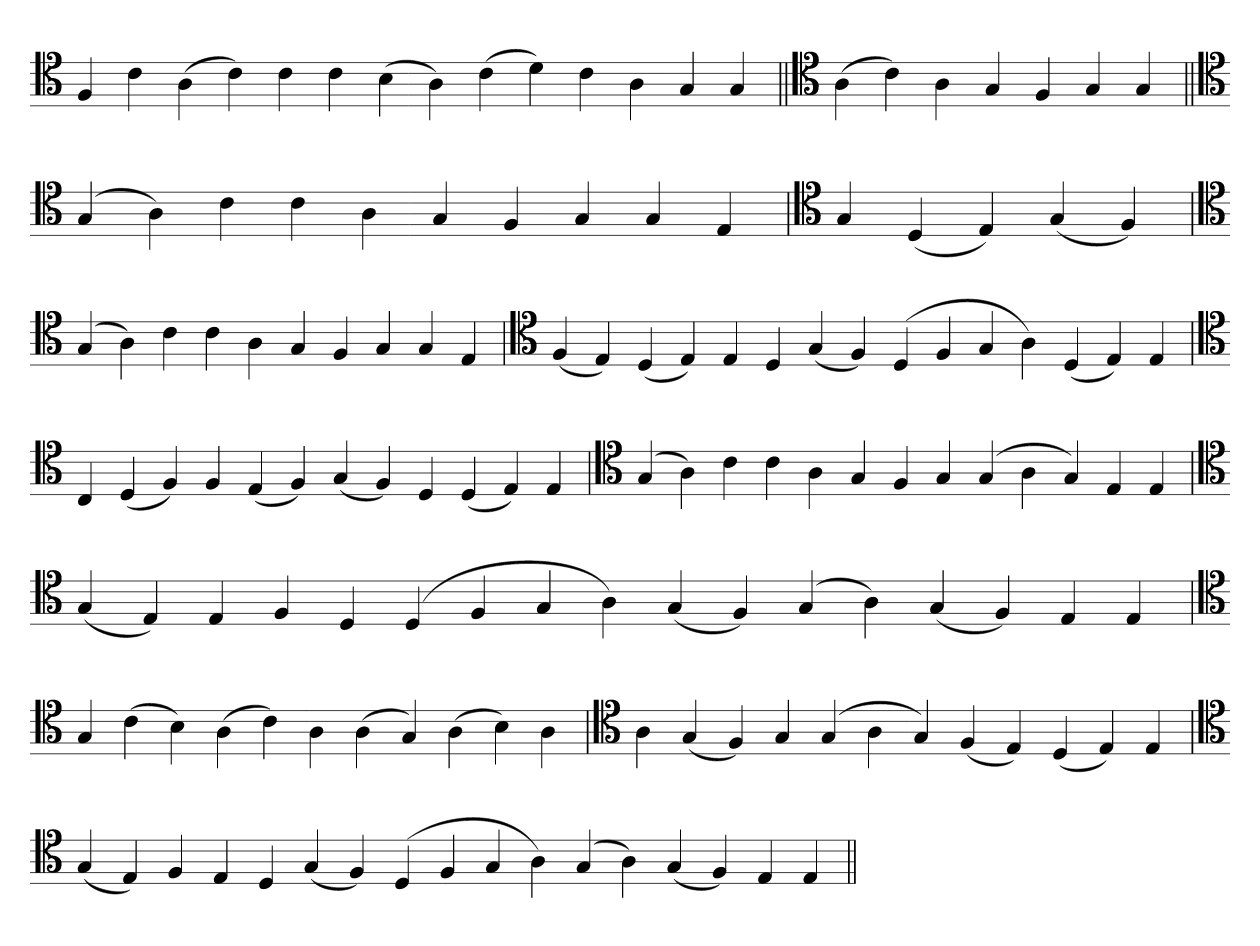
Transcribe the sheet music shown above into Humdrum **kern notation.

**kern
*part1
*staff1
*clefC4
=
4F
4c
(4A
4c)
4c
4c
(4B
4A)
(4c
4d)
4c
4A
4G
4G
=||
*clefC4
(4A
4c)
4A
4G
4F
4G
4G
=||
*clefC4
(4G
4A)
4c
4c
4A
4G
4F
4G
4G
4E
=`
*clefC4
4G
(4D
4E)
(4G
4F)
=`
*clefC4
(4G
4A)
4c
4c
4A
4G
4F
4G
4G
4E
=`
*clefC4
(4F
4E)
(4D
4E)
4E
4D
(4G
4F)
(4D
4F
4G
4A)
(4D
4E)
4E
=
*clefC4
4C
(4D
4F)
4F
(4E
4F)
(4G
4F)
4D
(4D
4E)
4E
=`
*clefC4
(4G
4A)
4c
4c
4A
4G
4F
4G
(4G
4A
4G)
4E
4E
=
*clefC4
(4G
4E)
4E
4F
4D
(4D
4F
4G
4A)
(4G
4F)
(4G
4A)
(4G
4F)
4E
4E
=
*clefC4
4G
(4c
4B)
(4A
4c)
4A
(4A
4G)
(4A
4B)
4A
=`
*clefC4
4A
(4G
4F)
4G
(4G
4A
4G)
(4F
4E)
(4D
4E)
4E
=
*clefC4
(4G
4E)
4F
4E
4D
(4G
4F)
(4D
4F
4G
4A)
(4G
4A)
(4G
4F)
4E
4E
=||
*-
